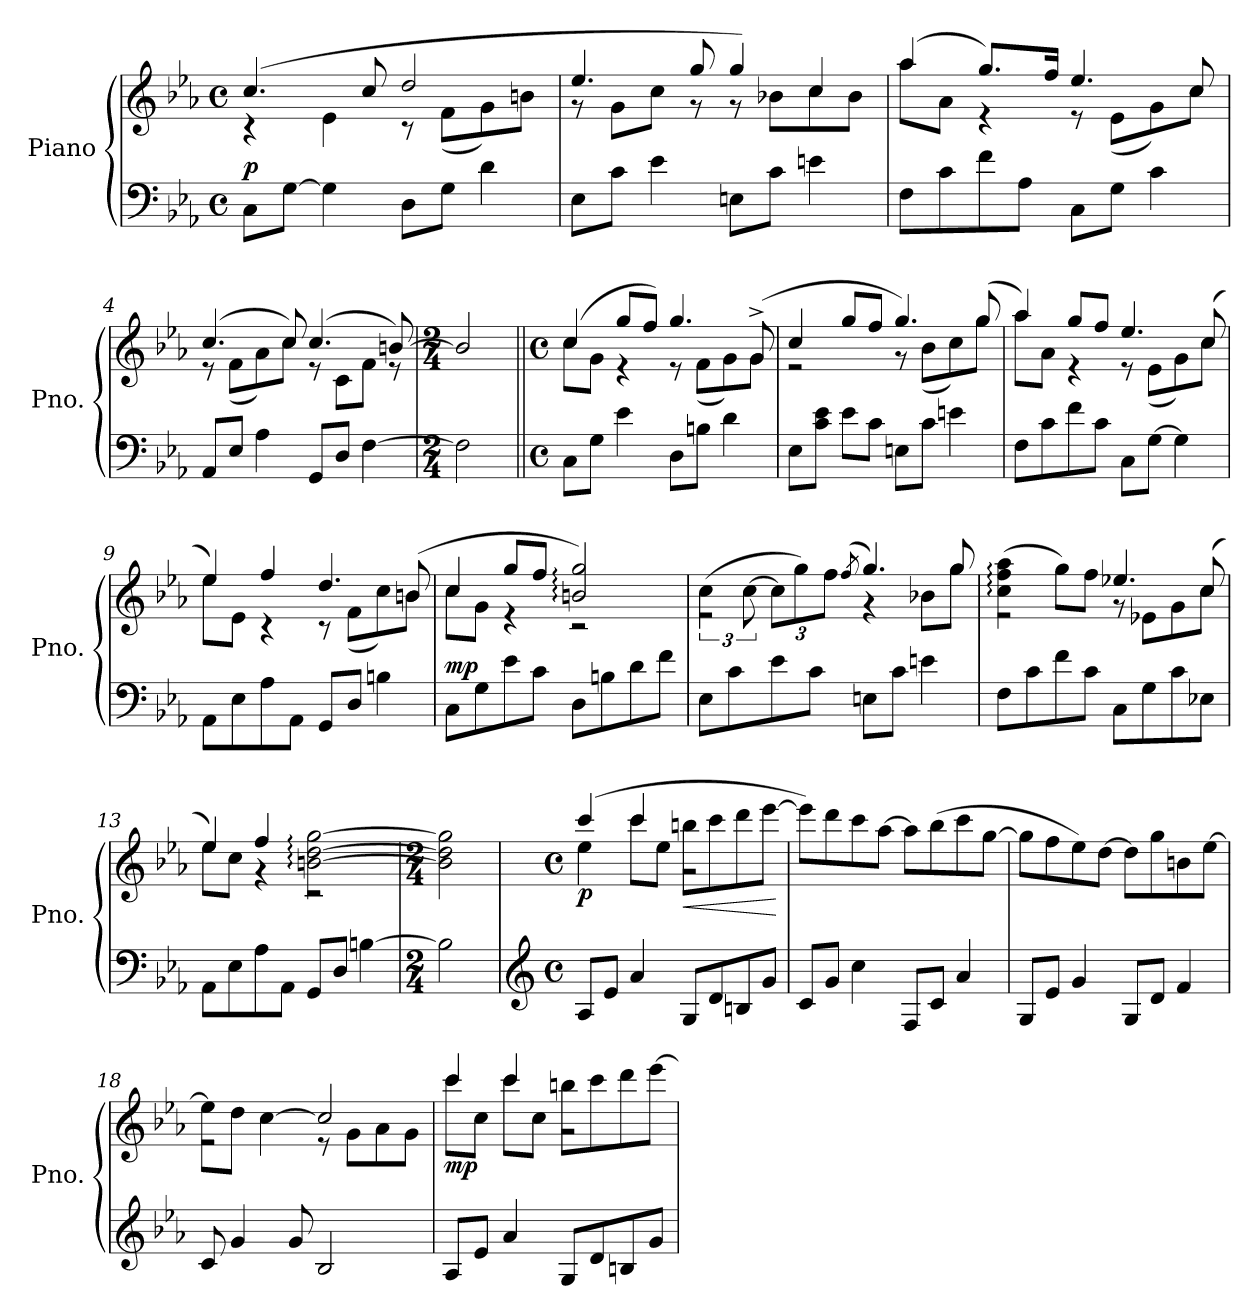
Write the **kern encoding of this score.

**kern	**kern	**dynam
*part1	*part1	*part1
*staff2	*staff1	*staff1/2
*I"Piano	*	*
*I'Pno.	*	*
*clefF4	*clefG2	*
*k[b-e-a-]	*k[b-e-a-]	*
*M4/4	*M4/4	*
*met(c)	*met(c)	*
*MM68	*MM68	*
=1	=1	=1
*	*^	*
!	!	!	!LO:DY:a=2
8C\L	(>4.cc/	4r	p
[8G\J	.	.	.
4G\]	.	4e-\	.
.	8cc/	.	.
8D\L	2dd/	8r	.
8G\J	.	(<8f\L	.
4d\	.	8g\)	.
.	.	8bn\J	.
=2	=2	=2	=2
8E-\L	4.ee-/	8r	.
8c\J	.	8g\L	.
4e-\	.	8cc\J	.
.	8gg/	8r	.
8En\L	4gg/)	8r	.
8c\J	.	8b-X\L	.
4en\	4cc/	8cc\	.
.	.	8b-\J	.
=3	=3	=3	=3
8F\L	(>4aa-/	8aa-\L	.
8c\	.	8a-\J	.
8f\	8.gg/L)	4r	.
8A-\J	.	.	.
.	16ff/Jk	.	.
8C\L	4.ee-/	8r	.
8G\J	.	(<8e-\L	.
4c\	.	8g\)	.
.	8cc/	8cc\J	.
!!LO:LB:g=z	!!
=4	=4	=4	=4
8AA-/L	(>4.cc/	8r	.
8E-/J	.	(<8f\L	.
4A-\	.	8a-\)	.
.	8cc/)	8cc\J	.
*	*MM55	*	*
8GG/L	(>4.cc/	8r	.
8D/J	.	8c\L	.
[4F\	.	8f\J	.
.	[8bn/)	8r	.
*	*v	*v	*
=5	=5	=5
*M2/4	*M2/4	*
2F\]	2b/]	.
=6||	=6||	=6||
*M4/4	*M4/4	*
*met(c)	*met(c)	*
*	*MM68	*
*	*^	*
8C\L	(>4cc/	8cc\L	.
8G\J	.	8g\J	.
4e-\	8gg/L	4r	.
.	8ff/J)	.	.
8D\L	4.gg/	8r	.
8Bn\J	.	(<8f\L	.
4d\	.	8g\)	.
.	(>8g^/	8g\J	.
=7	=7	=7	=7
8E-\L	4cc/	2r	.
8c\ 8e-\J	.	.	.
8e-\L	8gg/L	.	.
8c\J	8ff/J	.	.
8En\L	4.gg/)	8r	.
8c\J	.	(<8b-\L	.
4en\	.	8cc\)	.
.	(>8gg/	8gg\J	.
!!LO:LB:g=z	!!
=8	=8	=8	=8
8F\L	4aa-/)	8aa-\L	.
8c\	.	8a-\J	.
8f\	8gg/L	4r	.
8c\J	8ff/J	.	.
8C\L	4.ee-/	8r	.
[8G\J	.	(<8e-\L	.
4G\]	.	8g\)	.
.	(>8cc/	8cc\J	.
=9	=9	=9	=9
8AA-\L	4ee-/)	8ee-\L	.
8E-\	.	8e-\J	.
8A-\	4ff/	4r	.
8AA-\J	.	.	.
*	*MM50	*	*
8GG/L	4.dd/	8r	.
8D/J	.	(<8f\L	.
4Bn\	.	8cc\)	.
.	(>8bn/	8b\J	.
=10	=10	=10	=10
*	*MM68	*	*
!	!	!	!LO:DY:a=2
8C\L	4cc/	8cc\L	mp
8G\	.	8g\J	.
8e-\	8gg/L	4r	.
8c\J	8ff/J	.	.
8D\L	2bn/: 2gg/:)	2r	.
8Bn\	.	.	.
8d\	.	.	.
8f\J	.	.	.
!!LO:LB:g=z	!!
=11	=11	=11	=11
8E-\L	(<6cc\	2r	.
8c\	.	.	.
.	[12cc\	.	.
*	*Xbrackettup	*	*
8e-\	12cc\L]	.	.
.	12gg\)	.	.
8c\J	.	.	.
.	12ff\J	.	.
.	(<8qff/	.	.
8En\L	4.gg/)	4r	.
8c\J	.	.	.
4en\	.	8b-X\L	.
.	8gg/	8gg\J	.
=12	=12	=12	=12
8F\L	(>4cc\: 4ff\: 4aa-\:	2r	.
8c\	.	.	.
8f\	8gg\L)	.	.
8c\J	8ff\J	.	.
8C\L	4.ee-X/	8r	.
8G\	.	8e-X\L	.
8c\	.	8g\	.
8E-X\J	(>8cc/	8cc\J	.
=13	=13	=13	=13
8AA-\L	4ee-/)	8ee-\L	.
8E-\	.	8cc\J	.
8A-\	4ff/	4r	.
8AA-\J	.	.	.
*	*MM60	*	*
8GG/L	[2bn\: [2dd\: [2gg\:	2r	.
8D/J	.	.	.
[4Bn\	.	.	.
*	*v	*v	*
=14	=14	=14
*M2/4	*M2/4	*
2B\]	2b\] 2dd\] 2gg\]	.
!!LO:LB:g=z
=15	=15	=15
*clefG2	*	*
*M4/4	*M4/4	*
*met(c)	*met(c)	*
*	*^	*
!	!	!	!LO:DY:b
8A-/L	(>4ccc/	4ee-\	p
8e-/J	.	.	.
4a-/	4ccc/	8ccc\L	.
.	.	8ee-\J	.
*	*MM68	*	*
!	!	!	!LO:HP:b
8G/L	8bbn\L	2r	<
8d/	8ccc\	.	.
8Bn/	8ddd\	.	.
8g/J	[8eee-\J	.	.
*	*v	*v	*
.	.	[
=16	=16	=16
8c/L	8eee-\L])	.
8g/J	8ddd\	.
4cc\	8ccc\	.
.	[8aa-\J	.
8F/L	8aa-\L]	.
8c/J	(>8bb-\	.
4a-/	8ccc\	.
.	[8gg\J	.
=17	=17	=17
8G/L	8gg\L]	.
8e-/J	8ff\	.
4g/	8ee-\)	.
.	[8dd\J	.
8G/L	8dd\L]	.
8d/J	8gg\	.
4f/	8bn\	.
.	[8ee-\J	.
=18	=18	=18
*	*^	*
8c/	8ee-\L]	2r	.
4g/	8dd\J	.	.
.	[4cc\	.	.
8g/	.	.	.
2B-/	2cc/]	8r	.
.	.	8g\L	.
.	.	8a-\	.
.	.	8g\J	.
!!LO:PB:g=z	!!
=19	=19	=19	=19
!	!	!	!LO:DY:b
8A-/L	4ccc/	8ccc\L	mp
8e-/J)	.	8cc\J	.
4a-/	4ccc/	(<8ccc\L	.
.	.	8cc\J	.
8G/L	8bbn\L	2r	.
8d/	(8ccc\	.	.
8Bn/	8ddd\	.	.
8g/J	[8eee-\J	.	.
*	*v	*v	*
=	=	=
*-	*-	*-
